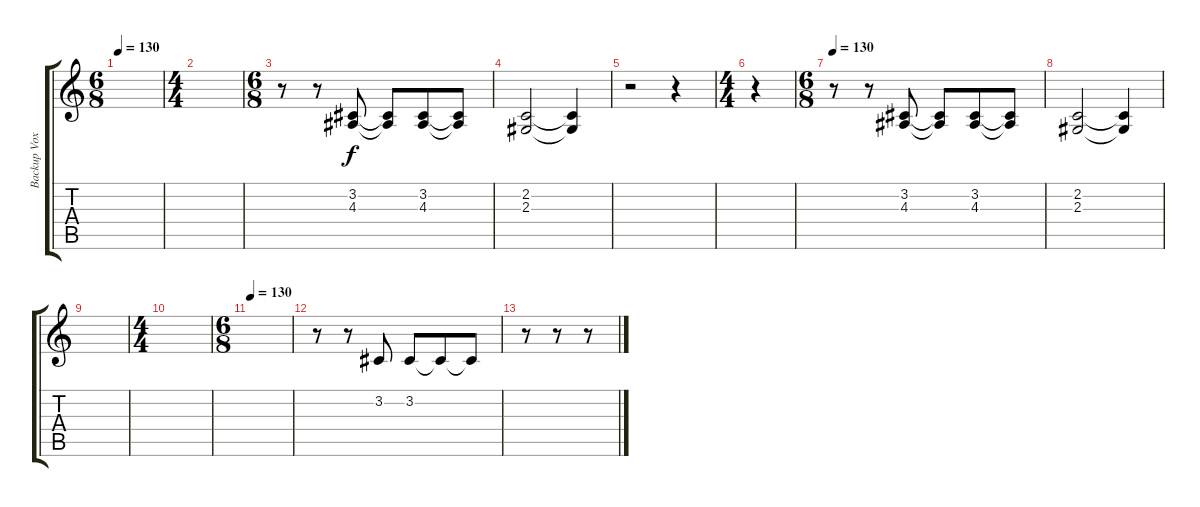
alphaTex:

\track ("Backup Vox" "Backup Vox") {instrument harmonica}
\staff {score tabs}
\tuning (Eb4 Bb3 Gb3 Db3 Ab2 Eb2) {hide}
\ts (6 8)
\tempo 130
\clef g2
\ks c
|
\ts (4 4)
|
\ts (6 8)
r.8 r.8 (3.2 4.3).8{dy f} (3.2{t} 4.3{t}).8 (3.2 4.3).8 (3.2{t} 4.3{t}).8 |
(2.2 2.3).2 (2.2{t} 2.3{t}).4 |
r.2 r.4 |
\ts (4 4)
r.4 |
\ts (6 8)
\tempo 130
r.8 r.8 (3.2 4.3).8 (3.2{t} 4.3{t}).8 (3.2 4.3).8 (3.2{t} 4.3{t}).8 |
(2.2 2.3).2 (2.2{t} 2.3{t}).4 |
|
\ts (4 4)
|
\ts (6 8)
\tempo 130
|
r.8 r.8 3.2.8 3.2.8 3.2{t}.8 3.2{t}.8 |
r.8 r.8 r.8
